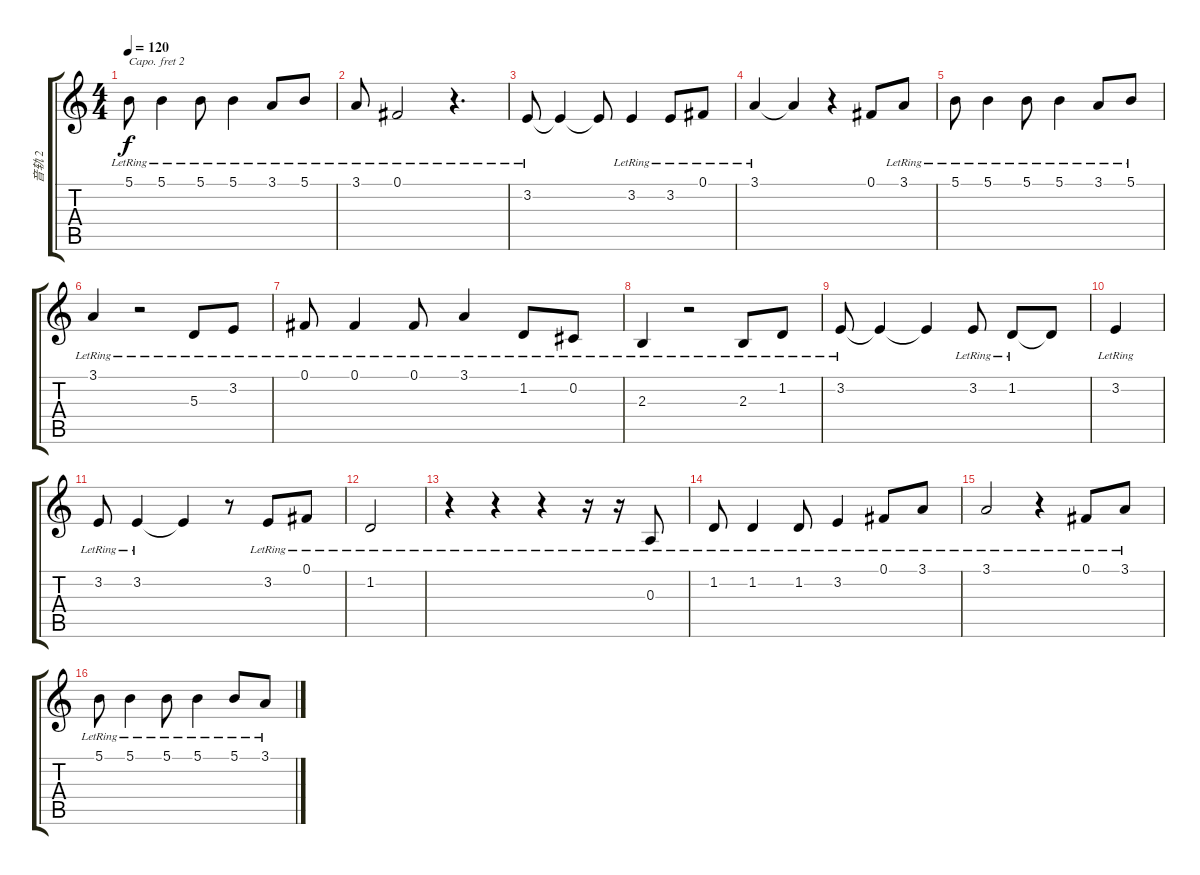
\track ("音轨 2" "音轨 2") {instrument electricgrandpiano}
\staff {score tabs}
\capo 2
\tuning (E4 B3 G3 D3 A2 E2) {hide}
\ts (4 4)
\tempo 120
\clef g2
\ks c
5.1{lr}.8{dy f} 5.1{lr}.4 5.1{lr}.8 5.1{lr}.4 3.1{lr}.8 5.1{lr}.8 |
3.1{lr}.8 0.1{lr}.2 r.4{d} |
3.2{lr}.8 3.2{t}.4 3.2{t}.8 3.2{lr}.4 3.2{lr}.8 0.1{lr}.8 |
3.1{lr}.4 3.1{t}.4 r.4 0.1.8 3.1{lr}.8 |
5.1{lr}.8 5.1{lr}.4 5.1{lr}.8 5.1{lr}.4 3.1{lr}.8 5.1{lr}.8 |
3.1{lr}.4 r.2 5.3{lr}.8 3.2{lr}.8 |
0.1{lr}.8 0.1{lr}.4 0.1{lr}.8 3.1{lr}.4 1.2{lr}.8 0.2{lr}.8 |
2.3{lr}.4 r.2 2.3{lr}.8 1.2{lr}.8 |
3.2{lr}.8 3.2{t}.4 3.2{t}.4 3.2{lr}.8 1.2{lr}.8 1.2{t}.8 |
3.2{lr}.4 |
3.2{lr}.8 3.2{lr}.4 3.2{t}.4 r.8 3.2{lr}.8 0.1{lr}.8 |
1.2{lr}.2 |
r.4 r.4 r.4 r.16 r.16 0.3{lr}.8 |
1.2{lr}.8 1.2{lr}.4 1.2{lr}.8 3.2{lr}.4 0.1{lr}.8 3.1{lr}.8 |
3.1{lr}.2 r.4 0.1{lr}.8 3.1{lr}.8 |
5.1{lr}.8 5.1{lr}.4 5.1{lr}.8 5.1{lr}.4 5.1{lr}.8 3.1{lr}.8
